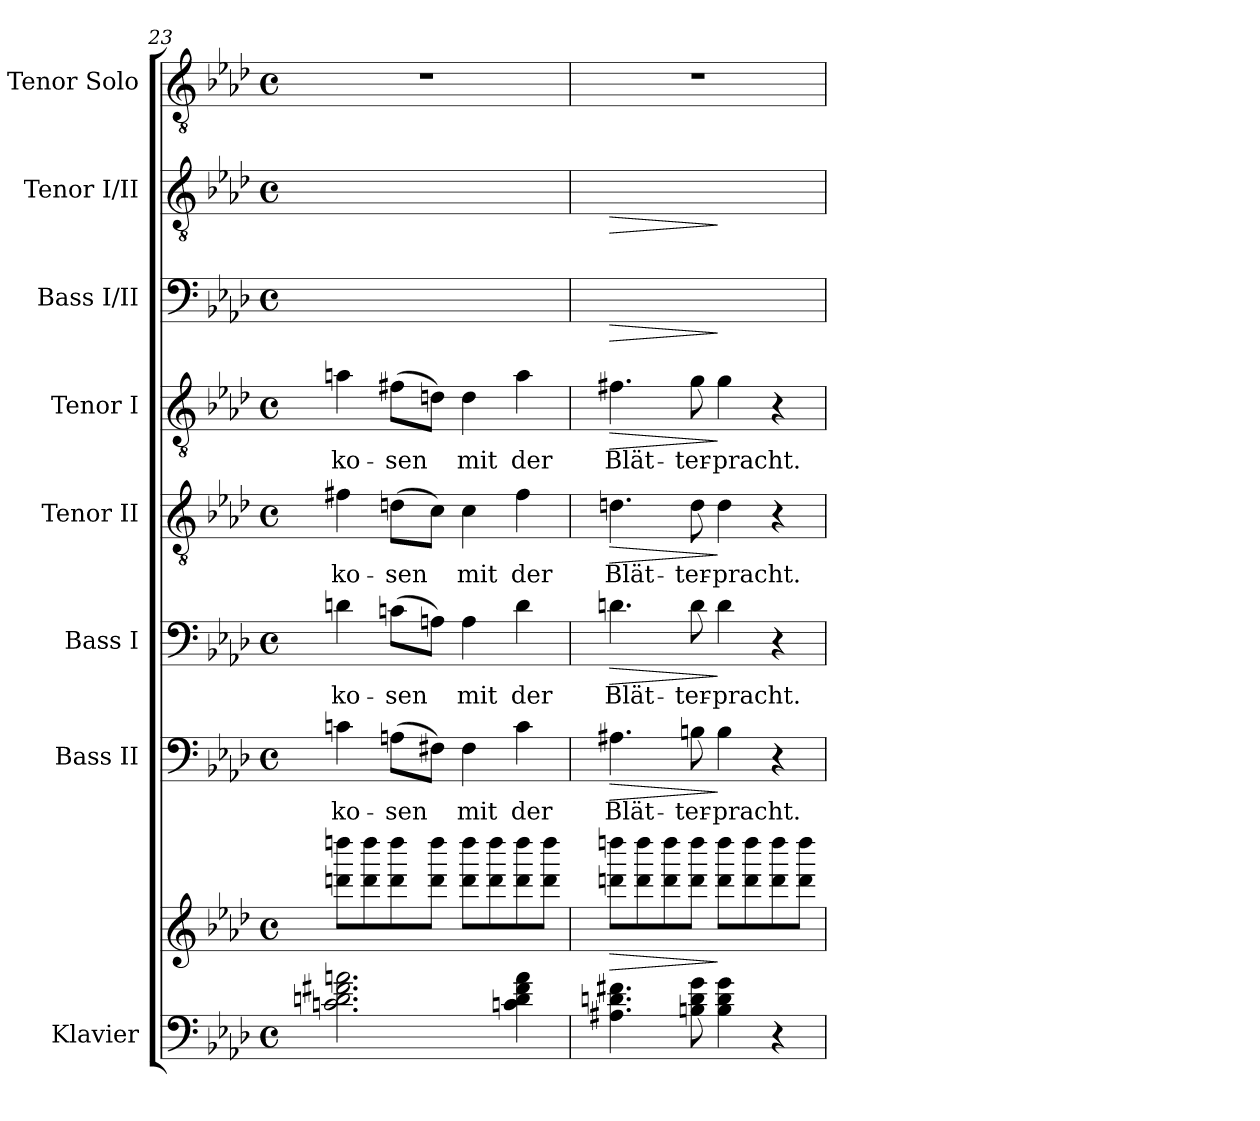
**kern	**kern	**dynam	**kern	**text	**dynam	**kern	**text	**dynam	**kern	**text	**dynam	**kern	**text	**dynam	**kern	**text	**dynam	**kern	**text	**dynam	**kern
*part8	*part8	*part8	*part7	*part7	*part7	*part6	*part6	*part6	*part5	*part5	*part5	*part4	*part4	*part4	*part3	*part3	*part3	*part2	*part2	*part2	*part1
*staff9	*staff8	*staff8/9	*staff7	*staff7	*staff7	*staff6	*staff6	*staff6	*staff5	*staff5	*staff5	*staff4	*staff4	*staff4	*staff3	*staff3	*staff3	*staff2	*staff2	*staff2	*staff1
*I"Klavier	*	*	*I"Bass II	*	*	*I"Bass I	*	*	*I"Tenor II	*	*	*I"Tenor I	*	*	*I"Bass I/II	*	*	*I"Tenor I/II	*	*	*I"Tenor Solo
*I'Klav.	*	*	*I'B.	*	*	*I'B.	*	*	*I'T.	*	*	*I'T.	*	*	*I'B.	*	*	*I'T.	*	*	*I'T. Solo
!!LO:LB:g=z
*clefF4	*clefG2	*	*clefF4	*	*	*clefF4	*	*	*clefGv2	*	*	*clefGv2	*	*	*clefF4	*	*	*clefGv2	*	*	*clefGv2
*	*	*	*	*	*	*	*	*	*ITrd7c12	*	*	*ITrd7c12	*	*	*	*	*	*ITrd7c12	*	*	*ITrd7c12
*k[b-e-a-d-]	*k[b-e-a-d-]	*	*k[b-e-a-d-]	*	*	*k[b-e-a-d-]	*	*	*k[b-e-a-d-]	*	*	*k[b-e-a-d-]	*	*	*k[b-e-a-d-]	*	*	*k[b-e-a-d-]	*	*	*k[b-e-a-d-]
*A-:	*A-:	*	*A-:	*	*	*A-:	*	*	*A-:	*	*	*A-:	*	*	*A-:	*	*	*A-:	*	*	*A-:
*M4/4	*M4/4	*	*M4/4	*	*	*M4/4	*	*	*M4/4	*	*	*M4/4	*	*	*M4/4	*	*	*M4/4	*	*	*M4/4
*met(c)	*met(c)	*	*met(c)	*	*	*met(c)	*	*	*met(c)	*	*	*met(c)	*	*	*met(c)	*	*	*met(c)	*	*	*met(c)
=23	=23	=23	=23	=23	=23	=23	=23	=23	=23	=23	=23	=23	=23	=23	=23	=23	=23	=23	=23	=23	=23
!	!	!	!	!LO:LY:b:color=#000000	!	!	!	!	!	!	!	!	!	!	!	!	!	!	!	!	!
!	!	!	!	!	!	!	!LO:LY:b:color=#000000	!	!	!	!	!	!	!	!	!	!	!	!	!	!
!	!	!	!	!	!	!	!	!	!	!LO:LY:b:color=#000000	!	!	!	!	!	!	!	!	!	!	!
!	!	!	!	!	!	!	!	!	!	!	!	!	!LO:LY:b:color=#000000	!	!	!	!	!	!	!	!
!	!	!	!	!	!	!	!	!	!	!	!	!	!	!	!	!LO:LY:b:color=#000000	!	!	!	!	!
*	*	*	*	*	*	*	*	*	*	*	*	*	*	*	*^	*	*	*	*	*	*
!	!	!	!	!	!	!	!	!	!	!	!	!	!	!	!	!	!	!	!	!LO:LY:b:color=#000000	!	!
*	*	*	*	*	*	*	*	*	*	*	*	*	*	*	*	*	*	*	*^	*	*	*
2.cni\ 2.dni 2.f#Xi 2.ani	8dddni\ 8ddddniL	.	4cni\	ko-	.	4dni\	ko-	.	4F#Xi\	ko-	.	4Ani\	ko-	.	4dni/yy	4cni\yy	ko-	.	4Ani/yy	4F#Xi\yy	ko-	.	1r
.	8dddi\ 8ddddi	.	.	.	.	.	.	.	.	.	.	.	.	.	.	.	.	.	.	.	.	.	.
!	!	!	!	!LO:LY:b:color=#000000	!	!	!	!	!	!	!	!	!	!	!	!	!	!	!	!	!	!	!
!	!	!	!	!	!	!	!LO:LY:b:color=#000000	!	!	!	!	!	!	!	!	!	!	!	!	!	!	!	!
!	!	!	!	!	!	!	!	!	!	!LO:LY:b:color=#000000	!	!	!	!	!	!	!	!	!	!	!	!	!
!	!	!	!	!	!	!	!	!	!	!	!	!	!LO:LY:b:color=#000000	!	!	!	!	!	!	!	!	!	!
!	!	!	!	!	!	!	!	!	!	!	!	!	!	!	!	!	!LO:LY:b:color=#000000	!	!	!	!	!	!
!	!	!	!	!	!	!	!	!	!	!	!	!	!	!	!	!	!	!	!	!	!LO:LY:b:color=#000000	!	!
.	8dddi\ 8ddddi	.	(8Ani\L	-sen	.	(8cni\L	-sen	.	(8Dni\L	-sen	.	(8F#Xi\L	-sen	.	(8cni\Lyy	(8Ani\Lyy	-sen	.	(8F#Xi\Lyy	(8Dni\Lyy	-sen	.	.
.	8dddi\ 8ddddiJ	.	8F#Xi\J)	.	.	8Ani\J)	.	.	8Ci\J)	.	.	8Dni\J)	.	.	8Ani\Jyy)	8F#Xi\Jyy)	.	.	8Dni\Jyy)	8Ci\Jyy)	.	.	.
!	!	!	!	!LO:LY:b:color=#000000	!	!	!	!	!	!	!	!	!	!	!	!	!	!	!	!	!	!	!
!	!	!	!	!	!	!	!LO:LY:b:color=#000000	!	!	!	!	!	!	!	!	!	!	!	!	!	!	!	!
!	!	!	!	!	!	!	!	!	!	!LO:LY:b:color=#000000	!	!	!	!	!	!	!	!	!	!	!	!	!
!	!	!	!	!	!	!	!	!	!	!	!	!	!LO:LY:b:color=#000000	!	!	!	!	!	!	!	!	!	!
!	!	!	!	!	!	!	!	!	!	!	!	!	!	!	!	!	!LO:LY:b:color=#000000	!	!	!	!	!	!
!	!	!	!	!	!	!	!	!	!	!	!	!	!	!	!	!	!	!	!	!	!LO:LY:b:color=#000000	!	!
.	8dddi\ 8ddddiL	.	4F#i\	mit	.	4Ai\	mit	.	4Ci\	mit	.	4Di\	mit	.	4Ai/yy	4F#i\yy	mit	.	4Di/yy	4Ci\yy	mit	.	.
.	8dddi\ 8ddddi	.	.	.	.	.	.	.	.	.	.	.	.	.	.	.	.	.	.	.	.	.	.
!	!	!	!	!LO:LY:b:color=#000000	!	!	!	!	!	!	!	!	!	!	!	!	!	!	!	!	!	!	!
!	!	!	!	!	!	!	!LO:LY:b:color=#000000	!	!	!	!	!	!	!	!	!	!	!	!	!	!	!	!
!	!	!	!	!	!	!	!	!	!	!LO:LY:b:color=#000000	!	!	!	!	!	!	!	!	!	!	!	!	!
!	!	!	!	!	!	!	!	!	!	!	!	!	!LO:LY:b:color=#000000	!	!	!	!	!	!	!	!	!	!
!	!	!	!	!	!	!	!	!	!	!	!	!	!	!	!	!	!LO:LY:b:color=#000000	!	!	!	!	!	!
!	!	!	!	!	!	!	!	!	!	!	!	!	!	!	!	!	!	!	!	!	!LO:LY:b:color=#000000	!	!
4cni\ 4di 4f#i 4ai	8dddi\ 8ddddi	.	4ci\	der	.	4di\	der	.	4F#i\	der	.	4Ai\	der	.	4di/yy	4ci\yy	der	.	4Ai/yy	4F#i\yy	der	.	.
.	8dddi\ 8ddddiJ	.	.	.	.	.	.	.	.	.	.	.	.	.	.	.	.	.	.	.	.	.	.
=24	=24	=24	=24	=24	=24	=24	=24	=24	=24	=24	=24	=24	=24	=24	=24	=24	=24	=24	=24	=24	=24	=24	=24
!	!	!LO:HP:b	!	!	!	!	!	!	!	!	!	!	!	!	!	!	!	!	!	!	!	!	!
!	!	!	!	!LO:LY:b:color=#000000	!LO:HP:b	!	!	!	!	!	!	!	!	!	!	!	!	!	!	!	!	!	!
!	!	!	!	!	!	!	!LO:LY:b:color=#000000	!LO:HP:b	!	!	!	!	!	!	!	!	!	!	!	!	!	!	!
!	!	!	!	!	!	!	!	!	!	!LO:LY:b:color=#000000	!LO:HP:b	!	!	!	!	!	!	!	!	!	!	!	!
!	!	!	!	!	!	!	!	!	!	!	!	!	!LO:LY:b:color=#000000	!LO:HP:b	!	!	!	!	!	!	!	!	!
!	!	!	!	!	!	!	!	!	!	!	!	!	!	!	!	!	!LO:LY:b:color=#000000	!LO:HP:b	!	!	!	!	!
!	!	!	!	!	!	!	!	!	!	!	!	!	!	!	!	!	!	!	!	!	!LO:LY:b:color=#000000	!LO:HP:b	!
4.A#Xi\ 4.dni 4.f#Xi	8dddni\ 8ddddniL	>	4.A#Xi\	Blät-	>	4.dni\	Blät-	>	4.Dni\	Blät-	>	4.F#Xi\	Blät-	>	4.dni/yy	4.A#Xi\yy	Blät-	>	4.F#Xi/yy	4.Dni\yy	Blät-	>	1r
.	8dddi\ 8ddddi	.	.	.	.	.	.	.	.	.	.	.	.	.	.	.	.	.	.	.	.	.	.
.	8dddi\ 8ddddi	.	.	.	.	.	.	.	.	.	.	.	.	.	.	.	.	.	.	.	.	.	.
!	!	!	!	!LO:LY:b:color=#000000	!	!	!	!	!	!	!	!	!	!	!	!	!	!	!	!	!	!	!
!	!	!	!	!	!	!	!LO:LY:b:color=#000000	!	!	!	!	!	!	!	!	!	!	!	!	!	!	!	!
!	!	!	!	!	!	!	!	!	!	!LO:LY:b:color=#000000	!	!	!	!	!	!	!	!	!	!	!	!	!
!	!	!	!	!	!	!	!	!	!	!	!	!	!LO:LY:b:color=#000000	!	!	!	!	!	!	!	!	!	!
!	!	!	!	!	!	!	!	!	!	!	!	!	!	!	!	!	!LO:LY:b:color=#000000	!	!	!	!	!	!
!	!	!	!	!	!	!	!	!	!	!	!	!	!	!	!	!	!	!	!	!	!LO:LY:b:color=#000000	!	!
8Bni\ 8di 8gi	8dddi\ 8ddddiJ	.	8Bni\	-ter-	.	8di\	-ter-	.	8Di\	-ter-	.	8Gi\	-ter-	.	8di\yy	8Bni\yy	-ter-	.	8Gi\yy	8Di\yy	-ter-	.	.
!	!	!	!	!LO:LY:b:color=#000000	!	!	!	!	!	!	!	!	!	!	!	!	!	!	!	!	!	!	!
!	!	!	!	!	!	!	!LO:LY:b:color=#000000	!	!	!	!	!	!	!	!	!	!	!	!	!	!	!	!
!	!	!	!	!	!	!	!	!	!	!LO:LY:b:color=#000000	!	!	!	!	!	!	!	!	!	!	!	!	!
!	!	!	!	!	!	!	!	!	!	!	!	!	!LO:LY:b:color=#000000	!	!	!	!	!	!	!	!	!	!
!	!	!	!	!	!	!	!	!	!	!	!	!	!	!	!	!	!LO:LY:b:color=#000000	!	!	!	!	!	!
!	!	!	!	!	!	!	!	!	!	!	!	!	!	!	!	!	!	!	!	!	!LO:LY:b:color=#000000	!	!
4Bi\ 4di 4gi	8dddi\ 8ddddiL	]	4Bi\	-pracht.	]	4di\	-pracht.	]	4Di\	-pracht.	]	4Gi\	-pracht.	]	4di/yy	4Bi\yy	-pracht.	]	4Gi/yy	4Di\yy	-pracht.	]	.
.	8dddi\ 8ddddi	.	.	.	.	.	.	.	.	.	.	.	.	.	.	.	.	.	.	.	.	.	.
4r	8dddi\ 8ddddi	.	4r	.	.	4r	.	.	4r	.	.	4r	.	.	4ryy	4ryy	.	.	4ryy	4ryy	.	.	.
.	8dddi\ 8ddddiJ	.	.	.	.	.	.	.	.	.	.	.	.	.	.	.	.	.	.	.	.	.	.
*	*	*	*	*	*	*	*	*	*	*	*	*	*	*	*v	*v	*	*	*	*	*	*	*
*	*	*	*	*	*	*	*	*	*	*	*	*	*	*	*	*	*	*v	*v	*	*	*
=	=	=	=	=	=	=	=	=	=	=	=	=	=	=	=	=	=	=	=	=	=
*-	*-	*-	*-	*-	*-	*-	*-	*-	*-	*-	*-	*-	*-	*-	*-	*-	*-	*-	*-	*-	*-
